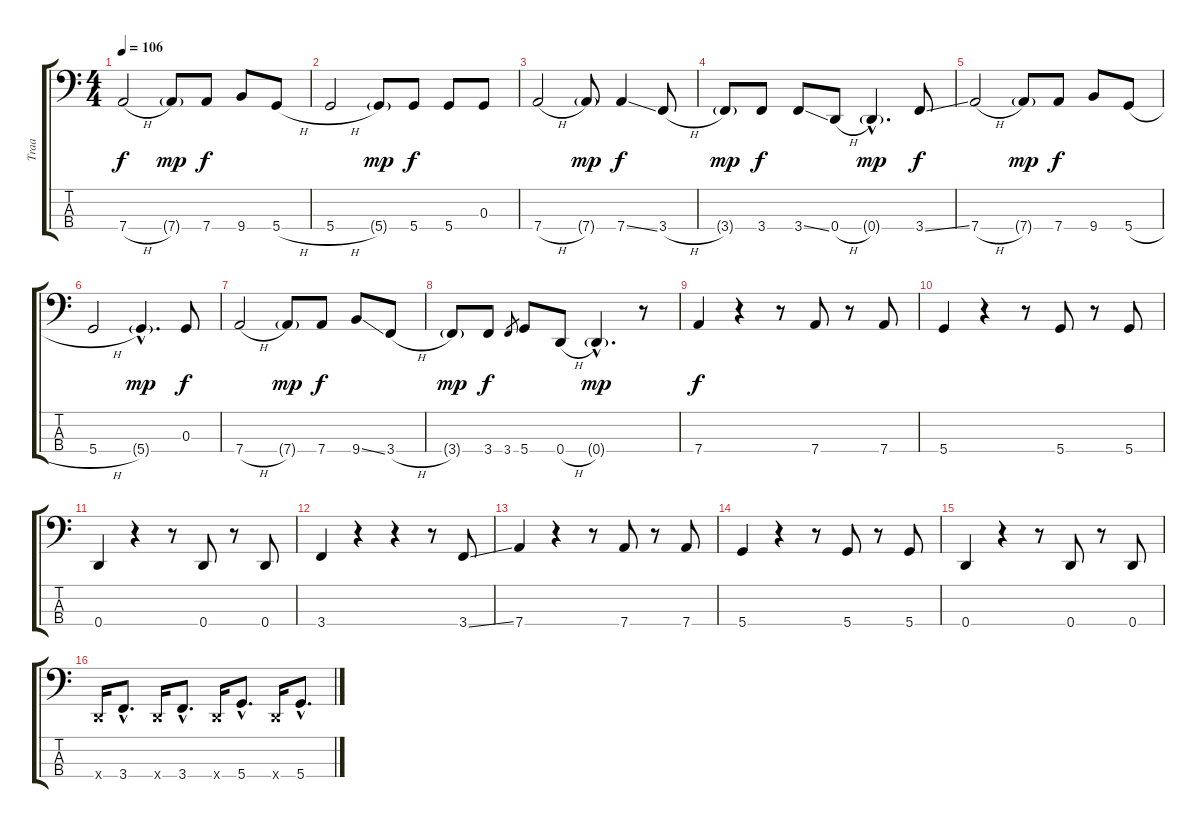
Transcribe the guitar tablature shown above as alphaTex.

\track ("Traa" "Traa") {instrument electricbassfinger}
\staff {score tabs}
\tuning (F2 C2 G1 D1) {hide}
\ts (4 4)
\tempo 106
\clef f4
\ks c
7.4{h}.2{dy f} 7.4{g}.8{dy mp} 7.4.8{dy f} 9.4.8 5.4{h}.8 |
5.4{h}.2 5.4{g}.8{dy mp} 5.4.8{dy f} 5.4.8 0.3.8 |
7.4{h}.2 7.4{g}.8{dy mp} 7.4{ss}.4{dy f} 3.4{h}.8 |
3.4{g}.8{dy mp} 3.4.8{dy f} 3.4{ss}.8 0.4{h}.8 0.4{g hac}.4{d dy mp} 3.4{ss}.8{dy f} |
7.4{h}.2 7.4{g}.8{dy mp} 7.4.8{dy f} 9.4.8 5.4{h}.8 |
5.4{h}.2 5.4{g hac}.4{d dy mp} 0.3.8{dy f} |
7.4{h}.2 7.4{g}.8{dy mp} 7.4.8{dy f} 9.4{ss}.8 3.4{h}.8 |
3.4{g}.8{dy mp} 3.4.8{dy f} 3.4.8{gr} 5.4.8 0.4{h}.8 0.4{g hac}.4{d dy mp} r.8 |
7.4.4{dy f} r.4 r.8 7.4.8 r.8 7.4.8 |
5.4.4 r.4 r.8 5.4.8 r.8 5.4.8 |
0.4.4 r.4 r.8 0.4.8 r.8 0.4.8 |
3.4.4 r.4 r.4 r.8 3.4{ss}.8 |
7.4.4 r.4 r.8 7.4.8 r.8 7.4.8 |
5.4.4 r.4 r.8 5.4.8 r.8 5.4.8 |
0.4.4 r.4 r.8 0.4.8 r.8 0.4.8 |
0.4{x}.16 3.4{hac}.8{d} 0.4{x}.16 3.4{hac}.8{d} 0.4{x}.16 5.4{hac}.8{d} 0.4{x}.16 5.4{hac}.8{d}
